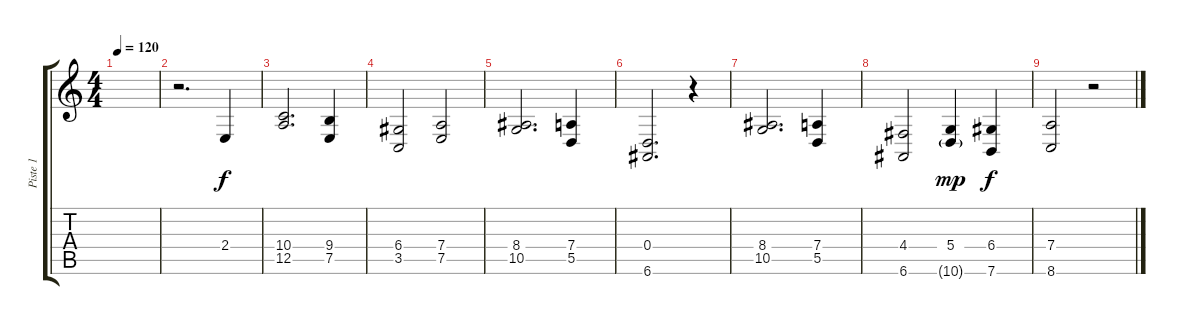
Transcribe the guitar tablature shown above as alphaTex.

\track ("Piste 1" "Piste 1") {instrument cello}
\staff {score tabs}
\tuning (E4 B3 G3 D3 A2 E2) {hide}
\ts (4 4)
\tempo 120
\clef g2
\ks c
|
r.2{d} 2.4.4 |
(10.4 12.5).2{d} (9.4 7.5).4 |
(6.4 3.5).2 (7.4 7.5).2 |
(8.4 10.5).2{d} (7.4 5.5).4 |
(0.4 6.6).2{d} r.4 |
(8.4 10.5).2{d} (7.4 5.5).4 |
(4.4 6.6).2 (5.4 10.6{g}).4{dy mp} (6.4 7.6).4{dy f} |
(7.4 8.6).2 r.2
